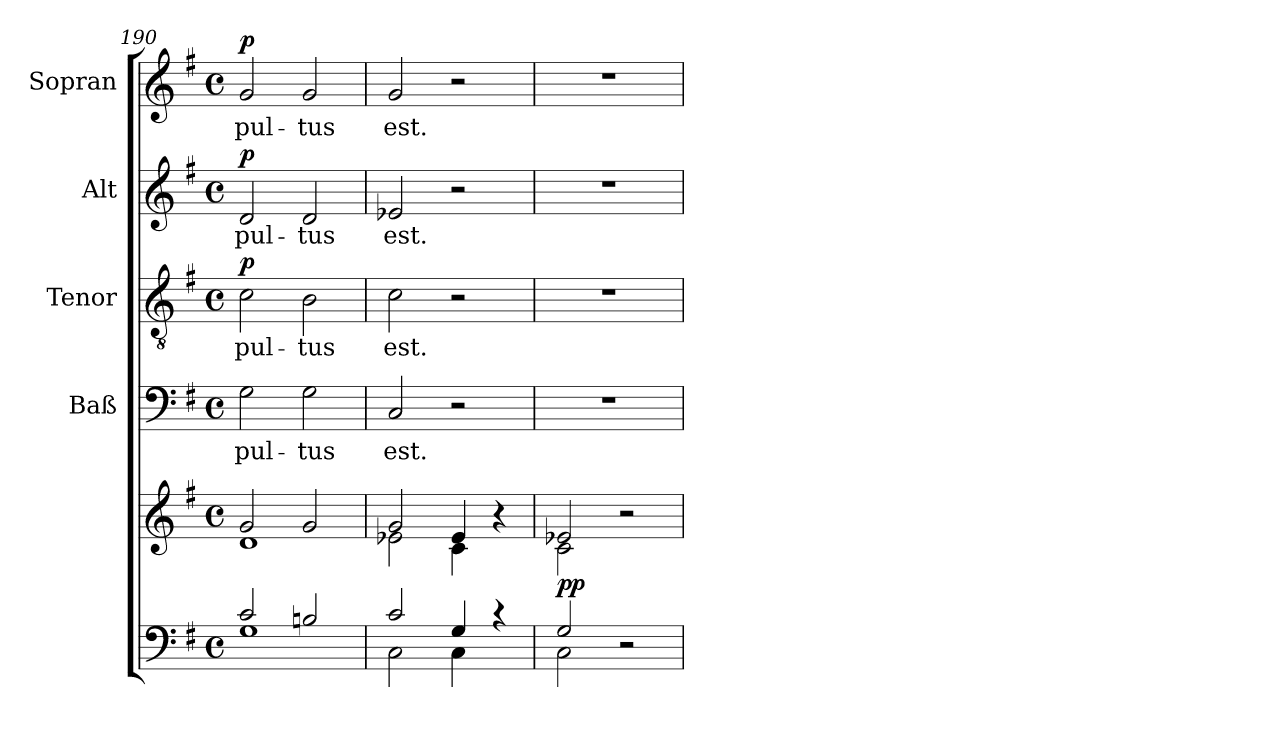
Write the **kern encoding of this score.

**kern	**kern	**dynam	**kern	**text	**kern	**text	**dynam	**kern	**text	**dynam	**kern	**text	**dynam
*part5	*part5	*part5	*part4	*part4	*part3	*part3	*part3	*part2	*part2	*part2	*part1	*part1	*part1
*staff6	*staff5	*staff5/6	*staff4	*staff4	*staff3	*staff3	*staff3	*staff2	*staff2	*staff2	*staff1	*staff1	*staff1
*	*	*	*I"Baß	*	*I"Tenor	*	*	*I"Alt	*	*	*I"Sopran	*	*
*	*	*	*I'Baß	*	*I'Ten	*	*	*I'Alt	*	*	*I'Sop	*	*
*clefF4	*clefG2	*	*clefF4	*	*clefGv2	*	*	*clefG2	*	*	*clefG2	*	*
*k[f#]	*k[f#]	*	*k[f#]	*	*k[f#]	*	*	*k[f#]	*	*	*k[f#]	*	*
*G:	*G:	*	*G:	*	*G:	*	*	*G:	*	*	*G:	*	*
*M4/4	*M4/4	*	*M4/4	*	*M4/4	*	*	*M4/4	*	*	*M4/4	*	*
*met(c)	*met(c)	*	*met(c)	*	*met(c)	*	*	*met(c)	*	*	*met(c)	*	*
=190	=190	=190	=190	=190	=190	=190	=190	=190	=190	=190	=190	=190	=190
*^	*^	*	*	*	*	*	*	*	*	*	*	*	*
!	!	!	!	!	!	!LO:LY:b	!	!LO:LY:b	!LO:DY:a	!	!LO:LY:b	!LO:DY:a	!	!LO:LY:b	!LO:DY:a
2c/	1G	2g/	1d	.	2G\	-pul-	2c\	-pul-	p	2d/	-pul-	p	2g/	-pul-	p
!	!	!	!	!	!	!LO:LY:b	!	!LO:LY:b	!	!	!LO:LY:b	!	!	!LO:LY:b	!
2Bn/	.	2g/	.	.	2G\	-tus	2B\	-tus	.	2d/	-tus	.	2g/	-tus	.
!!LO:PB:g=z
=191	=191	=191	=191	=191	=191	=191	=191	=191	=191	=191	=191	=191	=191	=191	=191
!	!	!	!	!	!	!LO:LY:b	!	!LO:LY:b	!	!	!LO:LY:b	!	!	!LO:LY:b	!
2c/	2C\	2g/	2e-X\	.	2C/	est.	2c\	est.	.	2e-X/	est.	.	2g/	est.	.
4G/	4C\	4e-/	4c\	.	2r	.	2r	.	.	2r	.	.	2r	.	.
4rc	4ryy	4ryy	4r	.	.	.	.	.	.	.	.	.	.	.	.
=192	=192	=192	=192	=192	=192	=192	=192	=192	=192	=192	=192	=192	=192	=192	=192
!	!	!	!	!LO:DY:b	!	!	!	!	!	!	!	!	!	!	!
2G/	2C\	2e-X/	2c\	pp	1r	.	1r	.	.	1r	.	.	1r	.	.
2r	2ryy	2ryy	2r	.	.	.	.	.	.	.	.	.	.	.	.
*v	*v	*	*	*	*	*	*	*	*	*	*	*	*	*	*
*	*v	*v	*	*	*	*	*	*	*	*	*	*	*	*
=	=	=	=	=	=	=	=	=	=	=	=	=	=
*-	*-	*-	*-	*-	*-	*-	*-	*-	*-	*-	*-	*-	*-
